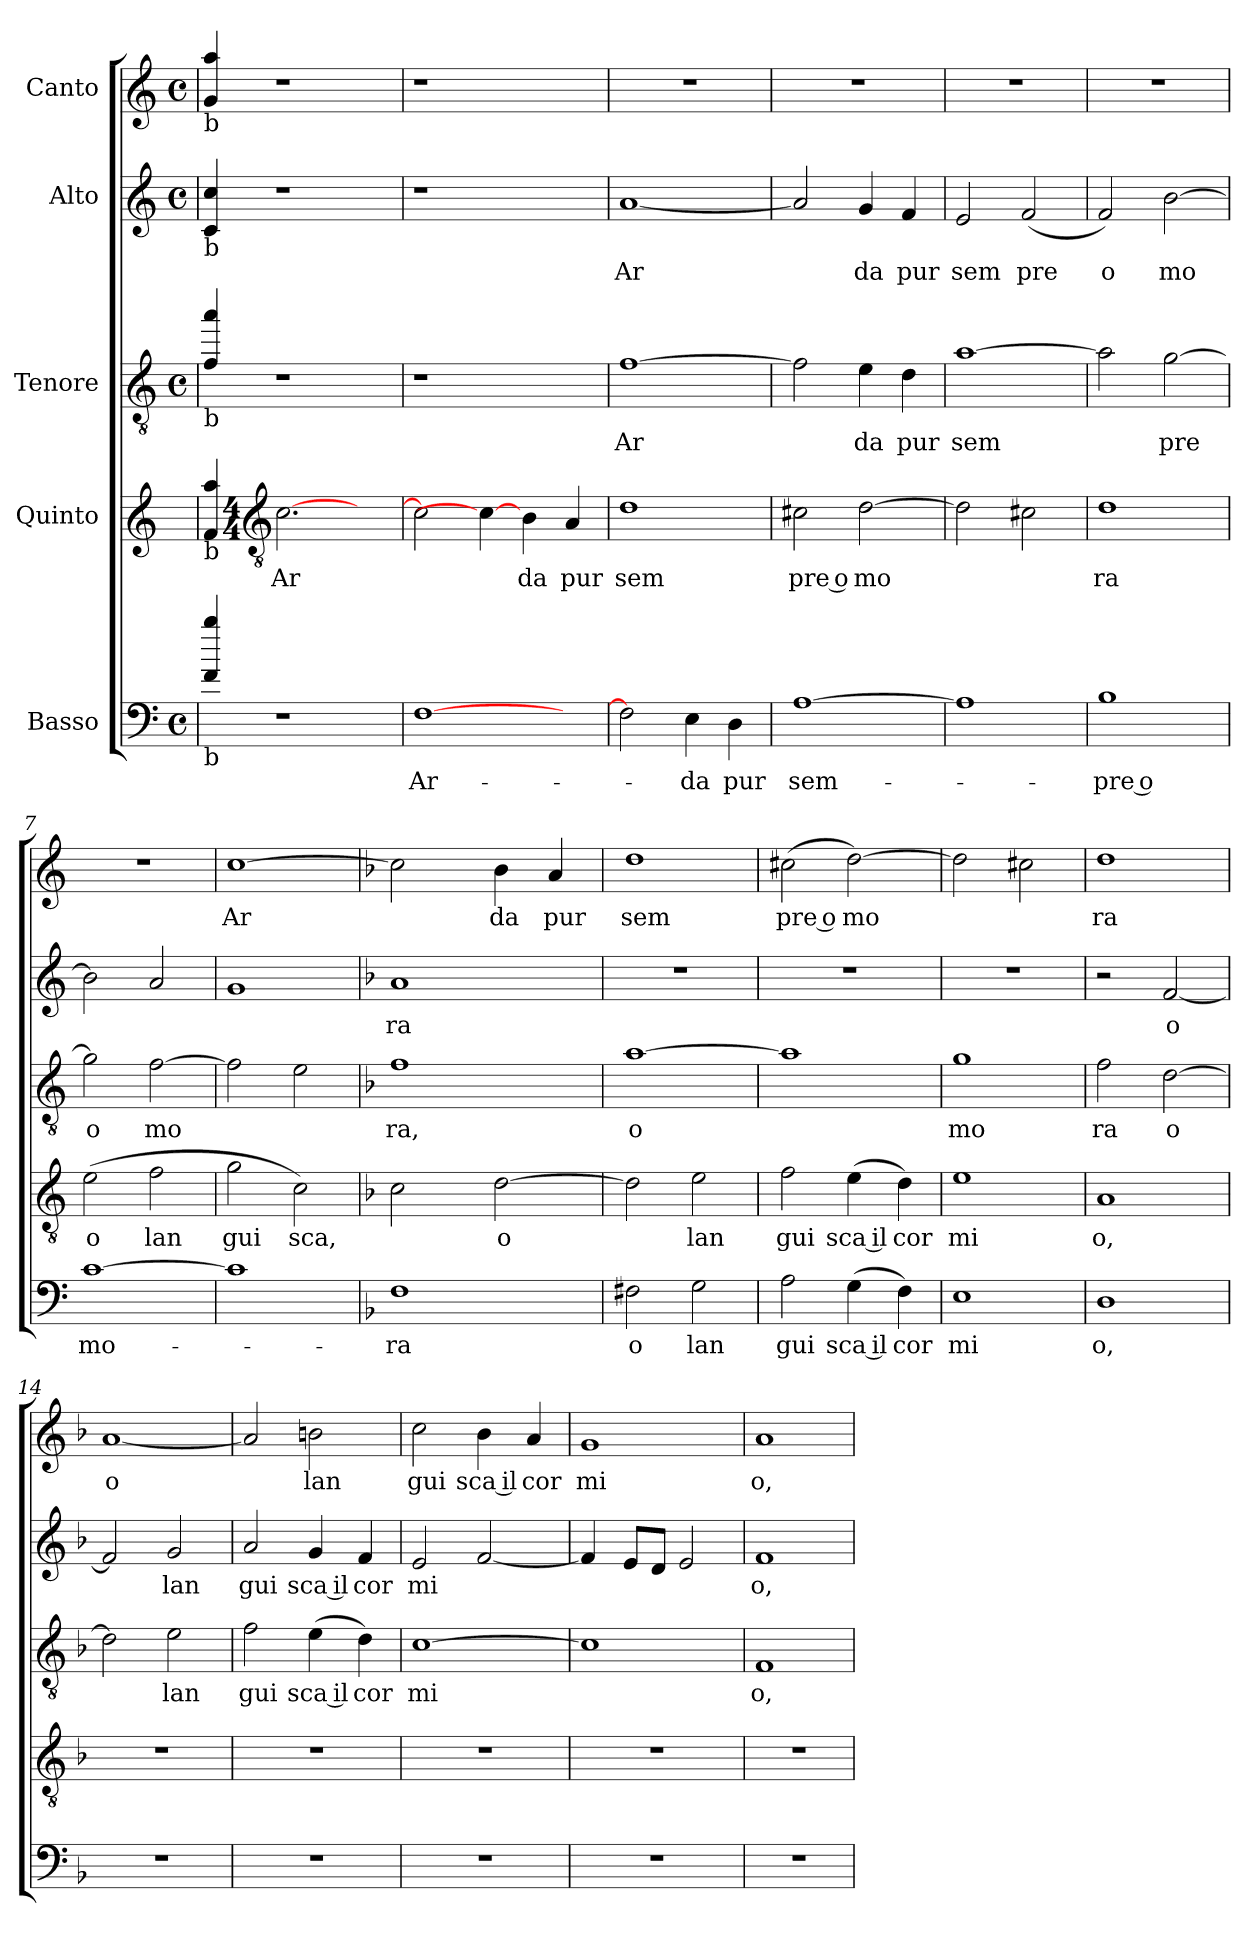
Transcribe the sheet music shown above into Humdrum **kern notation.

**kern	**text	**kern	**text	**kern	**text	**kern	**text	**kern	**text
*part5	*part5	*part4	*part4	*part3	*part3	*part2	*part2	*part1	*part1
*staff5	*staff5	*staff4	*staff4	*staff3	*staff3	*staff2	*staff2	*staff1	*staff1
*I"Basso	*	*I"Quinto	*	*I"Tenore	*	*I"Alto	*	*I"Canto	*
!!LO:PB:g=z
*stria5	*	*stria5	*	*stria5	*	*stria5	*	*stria5	*
*clefF4	*	*	*	*clefGv2	*	*clefG2	*	*clefG2	*
*M4/4	*	*	*	*M4/4	*	*M4/4	*	*M4/4	*
*met(c)	*	*	*	*met(c)	*	*met(c)	*	*met(c)	*
=1	=1!	=1	=1!	=1	=1!	=1	=1!	=1!	=1!
!	!	!	!	!	!	!	!	!LO:TX:b:t=b	!
!	!	!	!	!	!	!LO:TX:b:t=b	!	!	!
!	!	!	!	!LO:TX:b:t=b	!	!	!	!	!
!	!	!LO:TX:b:t=b	!	!	!	!	!	!	!
!LO:TX:b:t=b	!	!	!	!	!	!	!	!	!
4bb/ 4f/	.	4aa/ 4f/	.	4aa/ 4f/	.	4cc/ 4c/	.	4aa/ 4g/	.
*	*	*clefGv2	*	*	*	*	*	*	*
*	*	*M4/4	*	*	*	*	*	*	*
*	*	*met(c)	*	*	*	*	*	*	*
!LO:N:vis=1	!	!	!LO:LY:b:cj	!LO:N:vis=1	!	!LO:N:vis=1	!	!LO:N:vis=1	!
1r	.	[>2.c	Ar	1r	.	1r	.	1r	.
.	.	4ryy	.	.	.	.	.	.	.
=2	=2	=2	=2	=2	=2	=2	=2	=2	=2
!	!LO:LY:b:cj	!	!	!	!	!	!	!	!
[>1F	Ar-	2c\]	.	1r	.	1r	.	1r	.
.	.	4c_	.	.	.	.	.	.	.
!	!	!	!LO:LY:b:cj	!	!	!	!	!	!
.	.	4B\	da	.	.	.	.	.	.
!	!	!	!LO:LY:b:cj	!	!	!	!	!	!
4ryy	.	4A/	pur	4ryy	.	4ryy	.	4ryy	.
=3	=3	=3	=3	=3	=3	=3	=3	=3	=3
!	!	!	!LO:LY:b:cj	!	!LO:LY:b:cj	!	!LO:LY:b:cj	!	!
2F\]	.	1d	sem	[>1f	Ar	[<1a	Ar	1r	.
!	!LO:LY:b:cj	!	!	!	!	!	!	!	!
4E\	-da	.	.	.	.	.	.	.	.
!	!LO:LY:b:cj	!	!	!	!	!	!	!	!
4D\	pur	.	.	.	.	.	.	.	.
=4	=4	=4	=4	=4	=4	=4	=4	=4	=4
!	!LO:LY:b	!	!LO:LY:b:rj	!	!	!	!	!	!
[>1A	sem-	2c#X\	pre o	2f\]	.	2a/]	.	1r	.
!	!	!	!LO:LY:b	!	!LO:LY:b:cj	!	!LO:LY:b:cj	!	!
.	.	[>2d\	mo	4e\	da	4g/	da	.	.
!	!	!	!	!	!LO:LY:b:cj	!	!LO:LY:b:cj	!	!
.	.	.	.	4d\	pur	4f/	pur	.	.
=5	=5	=5	=5	=5	=5	=5	=5	=5	=5
!	!	!	!	!	!LO:LY:b	!	!LO:LY:b:cj	!	!
1A]	.	2d\]	.	[>1a	sem	2e/	sem	1r	.
!	!	!	!	!	!	!	!LO:LY:b	!	!
.	.	2c#X\	.	.	.	(<2f/	pre	.	.
=6	=6	=6	=6	=6	=6	=6	=6	=6	=6
!	!LO:LY:b:rj	!	!LO:LY:b:cj	!	!	!	!LO:LY:b:rj	!	!
1B	-pre o	1d	ra	2a\]	.	2f/)	o	1r	.
!	!	!	!	!	!LO:LY:b	!	!LO:LY:b	!	!
.	.	.	.	[>2g\	pre	[>2b\	mo	.	.
=7	=7	=7	=7	=7	=7	=7	=7	=7	=7
!	!LO:LY:b:cj	!	!LO:LY:b:cj	!	!LO:LY:b:rj	!	!	!	!
[>1c	mo-	(<2e\	o	2g\]	o	2b\]	.	1r	.
!	!	!	!LO:LY:b:cj	!	!LO:LY:b	!	!	!	!
.	.	2f\	lan	[>2f\	mo	2a/	.	.	.
=8	=8	=8	=8	=8	=8	=8	=8	=8	=8
!	!	!	!LO:LY:b:cj	!	!	!	!	!	!LO:LY:b:cj
1c]	.	2g\	gui	2f\]	.	1g	.	[<1cc	Ar
!	!	!	!LO:LY:b	!	!	!	!	!	!
.	.	2c\)	sca,	2e\	.	.	.	.	.
!!LO:LB:g=z
=9	=9	=9	=9	=9	=9	=9	=9	=9	=9
*k[b-]	*	*k[b-]	*	*k[b-]	*	*k[b-]	*	*k[b-]	*
*F:	*	*F:	*	*F:	*	*F:	*	*F:	*
!	!LO:LY:b:cj	!	!	!	!LO:LY:b:cj	!	!LO:LY:b:cj	!	!
*	*	*	*	*	*	*^	*	*	*
1F	-ra	2c\	.	1f	ra,	1a	8ryy	ra	2cc\]	.
.	.	.	.	.	.	.	16ryy	.	.	.
.	.	.	.	.	.	.	64ryy	.	.	.
.	.	.	.	.	.	.	2ryy	.	.	.
!	!	!	!LO:LY:b:cj	!	!	!	!	!	!	!LO:LY:b:cj
.	.	[>2d\	o	.	.	.	.	.	4b-\	da
.	.	.	.	.	.	.	4ryy	.	.	.
!	!	!	!	!	!	!	!	!	!	!LO:LY:b:cj
.	.	.	.	.	.	.	.	.	4a/	pur
.	.	.	.	.	.	.	32.ryy	.	.	.
=10	=10	=10	=10	=10	=10	=10	=10	=10	=10	=10
!	!LO:LY:b:cj	!	!	!	!LO:LY:b:rj	!	!	!	!	!LO:LY:b:cj
*	*	*	*	*	*	*v	*v	*	*	*
2F#X\	o	2d\]	.	[>1a	o	1r	.	1dd	sem
!	!LO:LY:b:cj	!	!LO:LY:b:cj	!	!	!	!	!	!
2G\	lan	2e\	lan	.	.	.	.	.	.
=11	=11	=11	=11	=11	=11	=11	=11	=11	=11
!	!LO:LY:b:cj	!	!LO:LY:b:cj	!	!	!	!	!	!LO:LY:b:rj
2A\	gui	2f\	gui	1a]	.	1r	.	(<2cc#X\	pre o
!	!LO:LY:b:rj	!	!LO:LY:b:rj	!	!	!	!	!	!LO:LY:b
(<4G\	sca il	(<4e\	sca il	.	.	.	.	[>2dd\)	mo
!	!LO:LY:b:cj	!	!LO:LY:b:cj	!	!	!	!	!	!
4F\)	cor	4d\)	cor	.	.	.	.	.	.
=12	=12	=12	=12	=12	=12	=12	=12	=12	=12
!	!LO:LY:b:cj	!	!LO:LY:b:cj	!	!LO:LY:b:cj	!	!	!	!
1E	mi	1e	mi	1g	mo	1r	.	2dd\]	.
.	.	.	.	.	.	.	.	2cc#X\	.
=13	=13	=13	=13	=13	=13	=13	=13	=13	=13
!	!LO:LY:b:cj	!	!LO:LY:b:cj	!	!LO:LY:b:cj	!	!	!	!LO:LY:b:cj
1D	o,	1A	o,	2f\	ra	2r	.	1dd	ra
!	!	!	!	!	!LO:LY:b:cj	!	!LO:LY:b:cj	!	!
.	.	.	.	[>2d\	o	[<2f/	o	.	.
=14	=14	=14	=14	=14	=14	=14	=14	=14	=14
!	!	!	!	!	!	!	!	!	!LO:LY:b:rj
1r	.	1r	.	2d\]	.	2f/]	.	[<1a	o
!	!	!	!	!	!LO:LY:b:cj	!	!LO:LY:b:cj	!	!
.	.	.	.	2e\	lan	2g/	lan	.	.
=15	=15	=15	=15	=15	=15	=15	=15	=15	=15
!	!	!	!	!	!LO:LY:b:cj	!	!LO:LY:b:cj	!	!
1r	.	1r	.	2f\	gui	2a/	gui	2a/]	.
!	!	!	!	!	!LO:LY:b:rj	!	!LO:LY:b:rj	!	!LO:LY:b:cj
.	.	.	.	(>4e\	sca il	4g/	sca il	2bn\	lan
!	!	!	!	!	!LO:LY:b:cj	!	!LO:LY:b:cj	!	!
.	.	.	.	4d\)	cor	4f/	cor	.	.
=16	=16	=16	=16	=16	=16	=16	=16	=16	=16
!	!	!	!	!	!LO:LY:b:cj	!	!LO:LY:b	!	!LO:LY:b:cj
1r	.	1r	.	[>1c	mi	2e/	mi	2cc\	gui
!	!	!	!	!	!	!	!	!	!LO:LY:b:rj
.	.	.	.	.	.	[<2f/	.	4b-\	sca il
!	!	!	!	!	!	!	!	!	!LO:LY:b:cj
.	.	.	.	.	.	.	.	4a/	cor
=17	=17	=17	=17	=17	=17	=17	=17	=17	=17
!	!	!	!	!	!	!	!	!	!LO:LY:b:cj
1r	.	1r	.	1c]	.	4f/]	.	1g	mi
.	.	.	.	.	.	8e/L	.	.	.
.	.	.	.	.	.	8d/J	.	.	.
.	.	.	.	.	.	2e/	.	.	.
!!LO:LB:g=z
=18	=18	=18	=18	=18	=18	=18	=18	=18	=18
!	!	!	!	!	!LO:LY:b:cj	!	!LO:LY:b:cj	!	!LO:LY:b:cj
1r	.	1r	.	1F	o,	1f	o,	1a	o,
=	=	=	=	=	=	=	=	=	=
*-	*-	*-	*-	*-	*-	*-	*-	*-	*-
